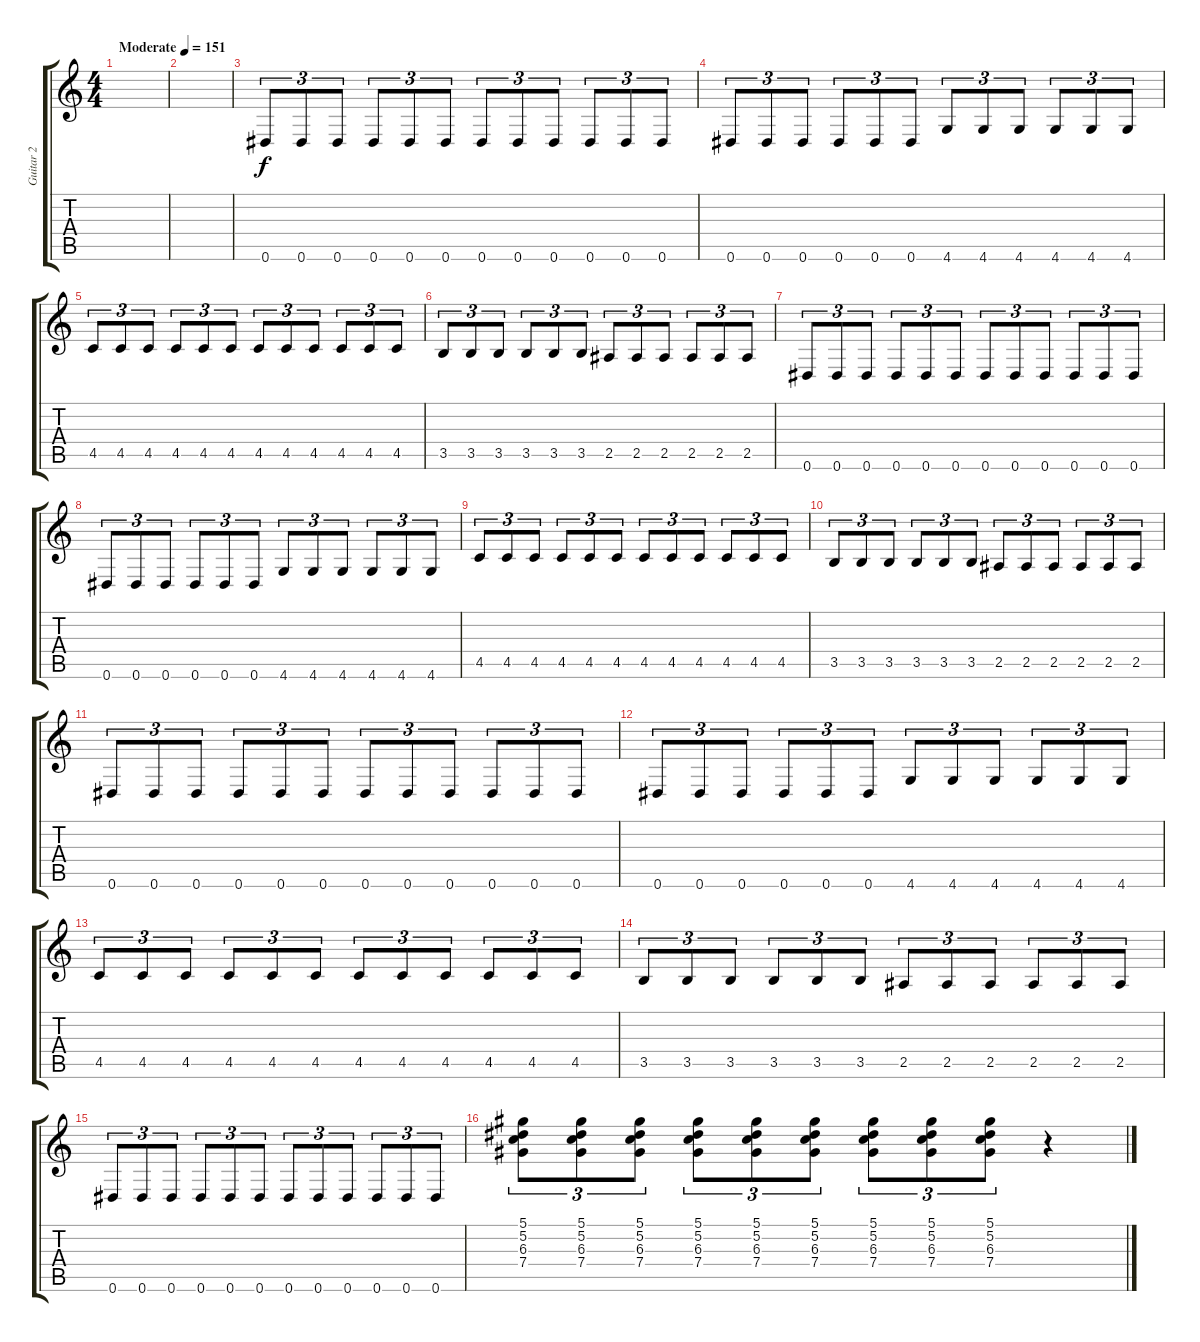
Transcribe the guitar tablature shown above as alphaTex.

\track ("Guitar 2" "Guitar 2") {instrument overdrivenguitar}
\staff {score tabs}
\tuning (Eb4 Bb3 Gb3 Db3 Ab2 Eb2) {hide}
\ts (4 4)
\tempo (151 "Moderate")
\clef g2
\ks c
|
|
0.6.8{tu (3 2)} 0.6.8{tu (3 2)} 0.6.8{tu (3 2)} 0.6.8{tu (3 2)} 0.6.8{tu (3 2)} 0.6.8{tu (3 2)} 0.6.8{tu (3 2)} 0.6.8{tu (3 2)} 0.6.8{tu (3 2)} 0.6.8{tu (3 2)} 0.6.8{tu (3 2)} 0.6.8{tu (3 2)} |
0.6.8{tu (3 2)} 0.6.8{tu (3 2)} 0.6.8{tu (3 2)} 0.6.8{tu (3 2)} 0.6.8{tu (3 2)} 0.6.8{tu (3 2)} 4.6.8{tu (3 2)} 4.6.8{tu (3 2)} 4.6.8{tu (3 2)} 4.6.8{tu (3 2)} 4.6.8{tu (3 2)} 4.6.8{tu (3 2)} |
4.5.8{tu (3 2)} 4.5.8{tu (3 2)} 4.5.8{tu (3 2)} 4.5.8{tu (3 2)} 4.5.8{tu (3 2)} 4.5.8{tu (3 2)} 4.5.8{tu (3 2)} 4.5.8{tu (3 2)} 4.5.8{tu (3 2)} 4.5.8{tu (3 2)} 4.5.8{tu (3 2)} 4.5.8{tu (3 2)} |
3.5.8{tu (3 2)} 3.5.8{tu (3 2)} 3.5.8{tu (3 2)} 3.5.8{tu (3 2)} 3.5.8{tu (3 2)} 3.5.8{tu (3 2)} 2.5.8{tu (3 2)} 2.5.8{tu (3 2)} 2.5.8{tu (3 2)} 2.5.8{tu (3 2)} 2.5.8{tu (3 2)} 2.5.8{tu (3 2)} |
0.6.8{tu (3 2)} 0.6.8{tu (3 2)} 0.6.8{tu (3 2)} 0.6.8{tu (3 2)} 0.6.8{tu (3 2)} 0.6.8{tu (3 2)} 0.6.8{tu (3 2)} 0.6.8{tu (3 2)} 0.6.8{tu (3 2)} 0.6.8{tu (3 2)} 0.6.8{tu (3 2)} 0.6.8{tu (3 2)} |
0.6.8{tu (3 2)} 0.6.8{tu (3 2)} 0.6.8{tu (3 2)} 0.6.8{tu (3 2)} 0.6.8{tu (3 2)} 0.6.8{tu (3 2)} 4.6.8{tu (3 2)} 4.6.8{tu (3 2)} 4.6.8{tu (3 2)} 4.6.8{tu (3 2)} 4.6.8{tu (3 2)} 4.6.8{tu (3 2)} |
4.5.8{tu (3 2)} 4.5.8{tu (3 2)} 4.5.8{tu (3 2)} 4.5.8{tu (3 2)} 4.5.8{tu (3 2)} 4.5.8{tu (3 2)} 4.5.8{tu (3 2)} 4.5.8{tu (3 2)} 4.5.8{tu (3 2)} 4.5.8{tu (3 2)} 4.5.8{tu (3 2)} 4.5.8{tu (3 2)} |
3.5.8{tu (3 2)} 3.5.8{tu (3 2)} 3.5.8{tu (3 2)} 3.5.8{tu (3 2)} 3.5.8{tu (3 2)} 3.5.8{tu (3 2)} 2.5.8{tu (3 2)} 2.5.8{tu (3 2)} 2.5.8{tu (3 2)} 2.5.8{tu (3 2)} 2.5.8{tu (3 2)} 2.5.8{tu (3 2)} |
0.6.8{tu (3 2)} 0.6.8{tu (3 2)} 0.6.8{tu (3 2)} 0.6.8{tu (3 2)} 0.6.8{tu (3 2)} 0.6.8{tu (3 2)} 0.6.8{tu (3 2)} 0.6.8{tu (3 2)} 0.6.8{tu (3 2)} 0.6.8{tu (3 2)} 0.6.8{tu (3 2)} 0.6.8{tu (3 2)} |
0.6.8{tu (3 2)} 0.6.8{tu (3 2)} 0.6.8{tu (3 2)} 0.6.8{tu (3 2)} 0.6.8{tu (3 2)} 0.6.8{tu (3 2)} 4.6.8{tu (3 2)} 4.6.8{tu (3 2)} 4.6.8{tu (3 2)} 4.6.8{tu (3 2)} 4.6.8{tu (3 2)} 4.6.8{tu (3 2)} |
4.5.8{tu (3 2)} 4.5.8{tu (3 2)} 4.5.8{tu (3 2)} 4.5.8{tu (3 2)} 4.5.8{tu (3 2)} 4.5.8{tu (3 2)} 4.5.8{tu (3 2)} 4.5.8{tu (3 2)} 4.5.8{tu (3 2)} 4.5.8{tu (3 2)} 4.5.8{tu (3 2)} 4.5.8{tu (3 2)} |
3.5.8{tu (3 2)} 3.5.8{tu (3 2)} 3.5.8{tu (3 2)} 3.5.8{tu (3 2)} 3.5.8{tu (3 2)} 3.5.8{tu (3 2)} 2.5.8{tu (3 2)} 2.5.8{tu (3 2)} 2.5.8{tu (3 2)} 2.5.8{tu (3 2)} 2.5.8{tu (3 2)} 2.5.8{tu (3 2)} |
0.6.8{tu (3 2)} 0.6.8{tu (3 2)} 0.6.8{tu (3 2)} 0.6.8{tu (3 2)} 0.6.8{tu (3 2)} 0.6.8{tu (3 2)} 0.6.8{tu (3 2)} 0.6.8{tu (3 2)} 0.6.8{tu (3 2)} 0.6.8{tu (3 2)} 0.6.8{tu (3 2)} 0.6.8{tu (3 2)} |
(5.1 5.2 6.3 7.4).8{tu (3 2)} (5.1 5.2 6.3 7.4).8{tu (3 2)} (5.1 5.2 6.3 7.4).8{tu (3 2)} (5.1 5.2 6.3 7.4).8{tu (3 2)} (5.1 5.2 6.3 7.4).8{tu (3 2)} (5.1 5.2 6.3 7.4).8{tu (3 2)} (5.1 5.2 6.3 7.4).8{tu (3 2)} (5.1 5.2 6.3 7.4).8{tu (3 2)} (5.1 5.2 6.3 7.4).8{tu (3 2)} r.4
